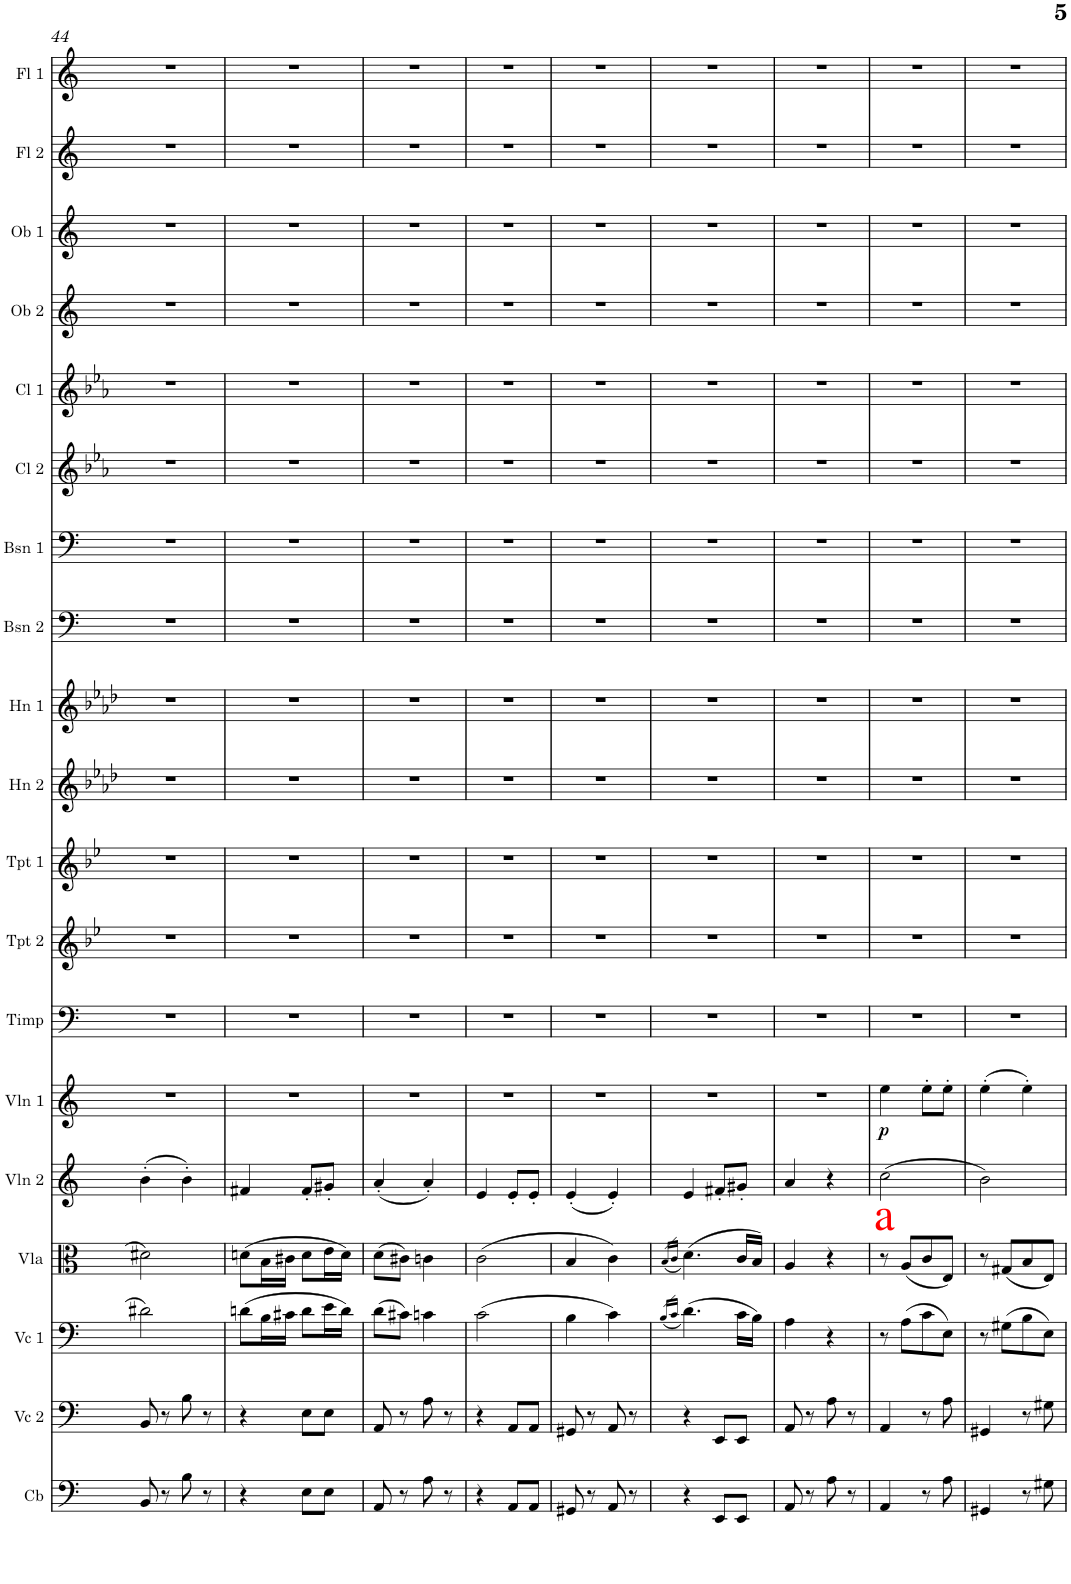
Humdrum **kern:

**kern	**kern	**kern	**kern	**kern	**text	**kern	**dynam	**kern	**kern	**kern	**kern	**kern	**kern	**kern	**kern	**kern	**kern	**kern	**kern	**kern
*part19	*part18	*part17	*part16	*part15	*part15	*part14	*part14	*part13	*part12	*part11	*part10	*part9	*part8	*part7	*part6	*part5	*part4	*part3	*part2	*part1
*staff19	*staff18	*staff17	*staff16	*staff15	*staff15	*staff14	*staff14	*staff13	*staff12	*staff11	*staff10	*staff9	*staff8	*staff7	*staff6	*staff5	*staff4	*staff3	*staff2	*staff1
*I"Contrabass	*I"Violoncello 2	*I"Violoncello 1	*I"Viola	*I"Violin 2	*	*I"Violin 1	*	*I"Timpani	*I"D Trumpet 2	*I"D Trumpet 1	*I"E Horn 2	*I"E Horn 1	*I"Bassoon 2	*I"Bassoon 1	*I"A Clarinet 2	*I"A Clarinet 1	*I"Oboe 2	*I"Oboe 1	*I"Flute 2	*I"Flute 1
*I'Cb	*I'Vc 2	*I'Vc 1	*I'Vla	*I'Vln 2	*	*I'Vln 1	*	*I'Timp	*I'Tpt 2	*I'Tpt 1	*I'Hn 2	*I'Hn 1	*I'Bsn 2	*I'Bsn 1	*I'Cl 2	*I'Cl 1	*I'Ob 2	*I'Ob 1	*I'Fl 2	*I'Fl 1
!!LO:PB:g=z
*clefF4	*clefF4	*clefF4	*clefC3	*clefG2	*	*clefG2	*	*clefF4	*clefG2	*clefG2	*clefG2	*clefG2	*clefF4	*clefF4	*clefG2	*clefG2	*clefG2	*clefG2	*clefG2	*clefG2
*Trd7c12	*	*	*	*	*	*	*	*	*Trd-1c-2	*Trd-1c-2	*Trd5c8	*Trd5c8	*	*	*Trd2c3	*Trd2c3	*	*	*	*
*k[]	*k[]	*k[]	*k[]	*k[]	*	*k[]	*	*k[]	*k[b-e-]	*k[b-e-]	*k[b-e-a-d-]	*k[b-e-a-d-]	*k[]	*k[]	*k[b-e-a-]	*k[b-e-a-]	*k[]	*k[]	*k[]	*k[]
*M2/4	*M2/4	*M2/4	*M2/4	*M2/4	*	*M2/4	*	*M2/4	*M2/4	*M2/4	*M2/4	*M2/4	*M2/4	*M2/4	*M2/4	*M2/4	*M2/4	*M2/4	*M2/4	*M2/4
=44	=44	=44	=44	=44	=44	=44	=44	=44	=44	=44	=44	=44	=44	=44	=44	=44	=44	=44	=44	=44
8BB/	8BB/	2d#X\	2d#X\	(4b'\	.	2r	.	2r	2r	2r	2r	2r	2r	2r	2r	2r	2r	2r	2r	2r
8r	8r	.	.	.	.	.	.	.	.	.	.	.	.	.	.	.	.	.	.	.
8B\	8B\	.	.	4b'\)	.	.	.	.	.	.	.	.	.	.	.	.	.	.	.	.
8r	8r	.	.	.	.	.	.	.	.	.	.	.	.	.	.	.	.	.	.	.
=45	=45	=45	=45	=45	=45	=45	=45	=45	=45	=45	=45	=45	=45	=45	=45	=45	=45	=45	=45	=45
4r	4r	(8dn\L	(8dn\L	4f#X/	.	2r	.	2r	2r	2r	2r	2r	2r	2r	2r	2r	2r	2r	2r	2r
.	.	16B\L	16B\L	.	.	.	.	.	.	.	.	.	.	.	.	.	.	.	.	.
.	.	16c#X\JJ	16c#X\JJ	.	.	.	.	.	.	.	.	.	.	.	.	.	.	.	.	.
8E\L	8E\L	8d\L	8d\L	8f#'/L	.	.	.	.	.	.	.	.	.	.	.	.	.	.	.	.
8E\J	8E\J	16e\L	16e\L	8g#X'/J	.	.	.	.	.	.	.	.	.	.	.	.	.	.	.	.
.	.	16d\JJ)	16d\JJ)	.	.	.	.	.	.	.	.	.	.	.	.	.	.	.	.	.
=46	=46	=46	=46	=46	=46	=46	=46	=46	=46	=46	=46	=46	=46	=46	=46	=46	=46	=46	=46	=46
8AA/	8AA/	(8d\L	(8d\L	(4a'/	.	2r	.	2r	2r	2r	2r	2r	2r	2r	2r	2r	2r	2r	2r	2r
8r	8r	8c#X\J)	8c#X\J)	.	.	.	.	.	.	.	.	.	.	.	.	.	.	.	.	.
8A\	8A\	4cn\	4cn\	4a'/)	.	.	.	.	.	.	.	.	.	.	.	.	.	.	.	.
8r	8r	.	.	.	.	.	.	.	.	.	.	.	.	.	.	.	.	.	.	.
=47	=47	=47	=47	=47	=47	=47	=47	=47	=47	=47	=47	=47	=47	=47	=47	=47	=47	=47	=47	=47
4r	4r	(2c\	(2c\	4e/	.	2r	.	2r	2r	2r	2r	2r	2r	2r	2r	2r	2r	2r	2r	2r
8AA/L	8AA/L	.	.	8e'/L	.	.	.	.	.	.	.	.	.	.	.	.	.	.	.	.
8AA/J	8AA/J	.	.	8e'/J	.	.	.	.	.	.	.	.	.	.	.	.	.	.	.	.
=48	=48	=48	=48	=48	=48	=48	=48	=48	=48	=48	=48	=48	=48	=48	=48	=48	=48	=48	=48	=48
8GG#X/	8GG#X/	4B\	4B/	(4e'/	.	2r	.	2r	2r	2r	2r	2r	2r	2r	2r	2r	2r	2r	2r	2r
8r	8r	.	.	.	.	.	.	.	.	.	.	.	.	.	.	.	.	.	.	.
8AA/	8AA/	4c\)	4c\)	4e'/)	.	.	.	.	.	.	.	.	.	.	.	.	.	.	.	.
8r	8r	.	.	.	.	.	.	.	.	.	.	.	.	.	.	.	.	.	.	.
=49	=49	=49	=49	=49	=49	=49	=49	=49	=49	=49	=49	=49	=49	=49	=49	=49	=49	=49	=49	=49
.	.	(16qB/LL	(16qB/LL	.	.	.	.	.	.	.	.	.	.	.	.	.	.	.	.	.
.	.	16qc/JJ	16qc/JJ	.	.	.	.	.	.	.	.	.	.	.	.	.	.	.	.	.
4r	4r	(4.d\)	(4.d\)	4e/	.	2r	.	2r	2r	2r	2r	2r	2r	2r	2r	2r	2r	2r	2r	2r
8EE/L	8EE/L	.	.	8f#X'/L	.	.	.	.	.	.	.	.	.	.	.	.	.	.	.	.
8EE/J	8EE/J	16c\LL	16c/LL	8g#X'/J	.	.	.	.	.	.	.	.	.	.	.	.	.	.	.	.
.	.	16B\JJ)	16B/JJ)	.	.	.	.	.	.	.	.	.	.	.	.	.	.	.	.	.
=50	=50	=50	=50	=50	=50	=50	=50	=50	=50	=50	=50	=50	=50	=50	=50	=50	=50	=50	=50	=50
8AA/	8AA/	4A\	4A/	4a/	.	2r	.	2r	2r	2r	2r	2r	2r	2r	2r	2r	2r	2r	2r	2r
8r	8r	.	.	.	.	.	.	.	.	.	.	.	.	.	.	.	.	.	.	.
8A\	8A\	4r	4r	4r	.	.	.	.	.	.	.	.	.	.	.	.	.	.	.	.
8r	8r	.	.	.	.	.	.	.	.	.	.	.	.	.	.	.	.	.	.	.
=51	=51	=51	=51	=51	=51	=51	=51	=51	=51	=51	=51	=51	=51	=51	=51	=51	=51	=51	=51	=51
!	!	!	!	!	!LO:LY:b:color=#FF0000	!	!LO:DY:b	!	!	!	!	!	!	!	!	!	!	!	!	!
4AA/	4AA/	8r	8r	(2cc\	a	4ee\	p	2r	2r	2r	2r	2r	2r	2r	2r	2r	2r	2r	2r	2r
.	.	(8A\L	(8A/L	.	.	.	.	.	.	.	.	.	.	.	.	.	.	.	.	.
8r	8r	8c\	8c/	.	.	8ee'\L	.	.	.	.	.	.	.	.	.	.	.	.	.	.
8A\	8A\	8E\J)	8E/J)	.	.	8ee'\J	.	.	.	.	.	.	.	.	.	.	.	.	.	.
=52	=52	=52	=52	=52	=52	=52	=52	=52	=52	=52	=52	=52	=52	=52	=52	=52	=52	=52	=52	=52
4GG#X/	4GG#X/	8r	8r	2b\)	.	(4ee'\	.	2r	2r	2r	2r	2r	2r	2r	2r	2r	2r	2r	2r	2r
.	.	(8G#X\L	(8G#X/L	.	.	.	.	.	.	.	.	.	.	.	.	.	.	.	.	.
8r	8r	8B\	8B/	.	.	4ee'\)	.	.	.	.	.	.	.	.	.	.	.	.	.	.
8G#X\	8G#X\	8E\J)	8E/J)	.	.	.	.	.	.	.	.	.	.	.	.	.	.	.	.	.
=	=	=	=	=	=	=	=	=	=	=	=	=	=	=	=	=	=	=	=	=
*-	*-	*-	*-	*-	*-	*-	*-	*-	*-	*-	*-	*-	*-	*-	*-	*-	*-	*-	*-	*-
